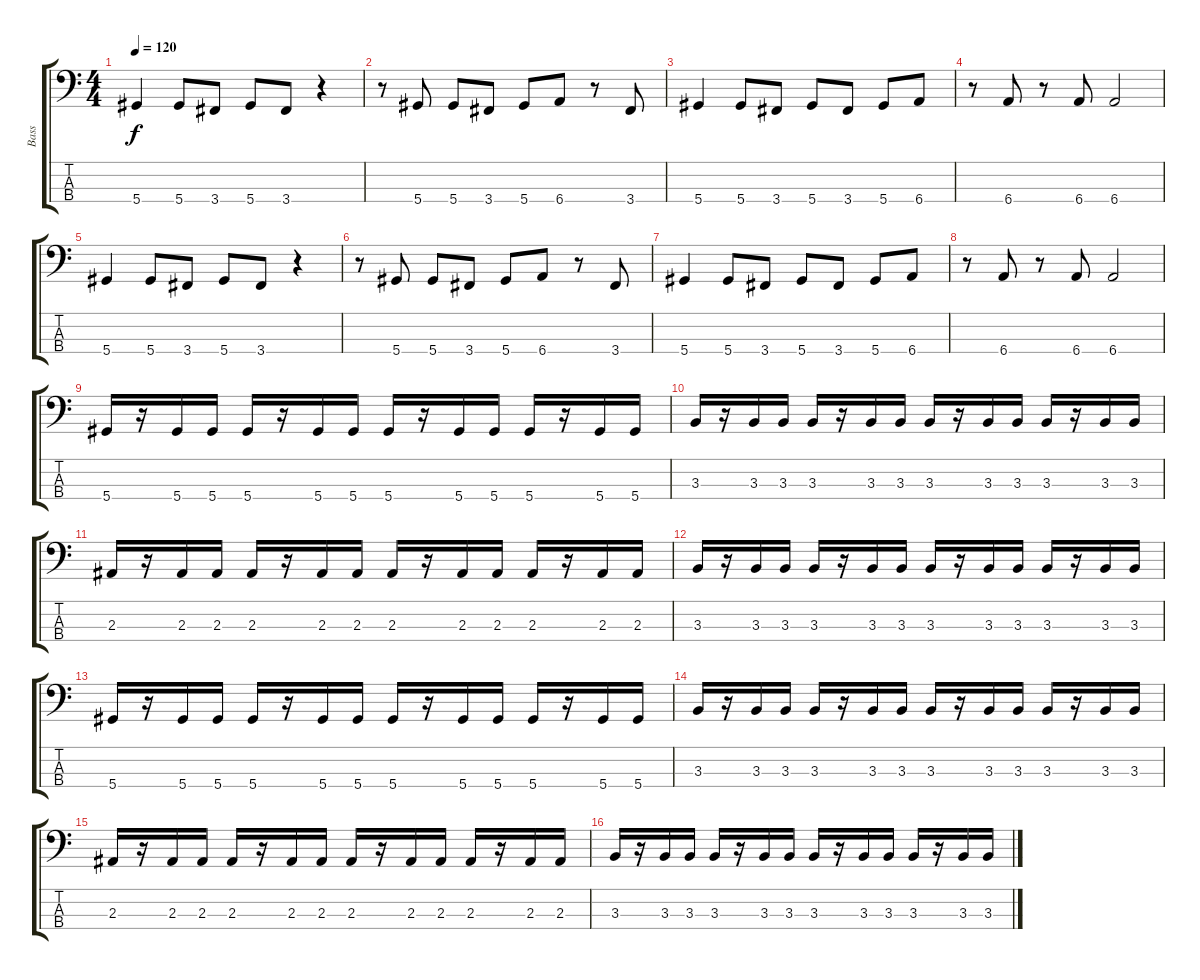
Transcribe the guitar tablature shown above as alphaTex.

\track ("Bass" "Bass") {instrument electricbassfinger}
\staff {score tabs}
\tuning (Gb2 Db2 Ab1 Eb1) {hide}
\ts (4 4)
\tempo 120
\clef f4
\ks c
5.4.4{dy f} 5.4.8 3.4.8 5.4.8 3.4.8 r.4 |
r.8 5.4.8 5.4.8 3.4.8 5.4.8 6.4.8 r.8 3.4.8 |
5.4.4 5.4.8 3.4.8 5.4.8 3.4.8 5.4.8 6.4.8 |
r.8 6.4.8 r.8 6.4.8 6.4.2 |
5.4.4 5.4.8 3.4.8 5.4.8 3.4.8 r.4 |
r.8 5.4.8 5.4.8 3.4.8 5.4.8 6.4.8 r.8 3.4.8 |
5.4.4 5.4.8 3.4.8 5.4.8 3.4.8 5.4.8 6.4.8 |
r.8 6.4.8 r.8 6.4.8 6.4.2 |
5.4.16 r.16 5.4.16 5.4.16 5.4.16 r.16 5.4.16 5.4.16 5.4.16 r.16 5.4.16 5.4.16 5.4.16 r.16 5.4.16 5.4.16 |
3.3.16 r.16 3.3.16 3.3.16 3.3.16 r.16 3.3.16 3.3.16 3.3.16 r.16 3.3.16 3.3.16 3.3.16 r.16 3.3.16 3.3.16 |
2.3.16 r.16 2.3.16 2.3.16 2.3.16 r.16 2.3.16 2.3.16 2.3.16 r.16 2.3.16 2.3.16 2.3.16 r.16 2.3.16 2.3.16 |
3.3.16 r.16 3.3.16 3.3.16 3.3.16 r.16 3.3.16 3.3.16 3.3.16 r.16 3.3.16 3.3.16 3.3.16 r.16 3.3.16 3.3.16 |
5.4.16 r.16 5.4.16 5.4.16 5.4.16 r.16 5.4.16 5.4.16 5.4.16 r.16 5.4.16 5.4.16 5.4.16 r.16 5.4.16 5.4.16 |
3.3.16 r.16 3.3.16 3.3.16 3.3.16 r.16 3.3.16 3.3.16 3.3.16 r.16 3.3.16 3.3.16 3.3.16 r.16 3.3.16 3.3.16 |
2.3.16 r.16 2.3.16 2.3.16 2.3.16 r.16 2.3.16 2.3.16 2.3.16 r.16 2.3.16 2.3.16 2.3.16 r.16 2.3.16 2.3.16 |
3.3.16 r.16 3.3.16 3.3.16 3.3.16 r.16 3.3.16 3.3.16 3.3.16 r.16 3.3.16 3.3.16 3.3.16 r.16 3.3.16 3.3.16
